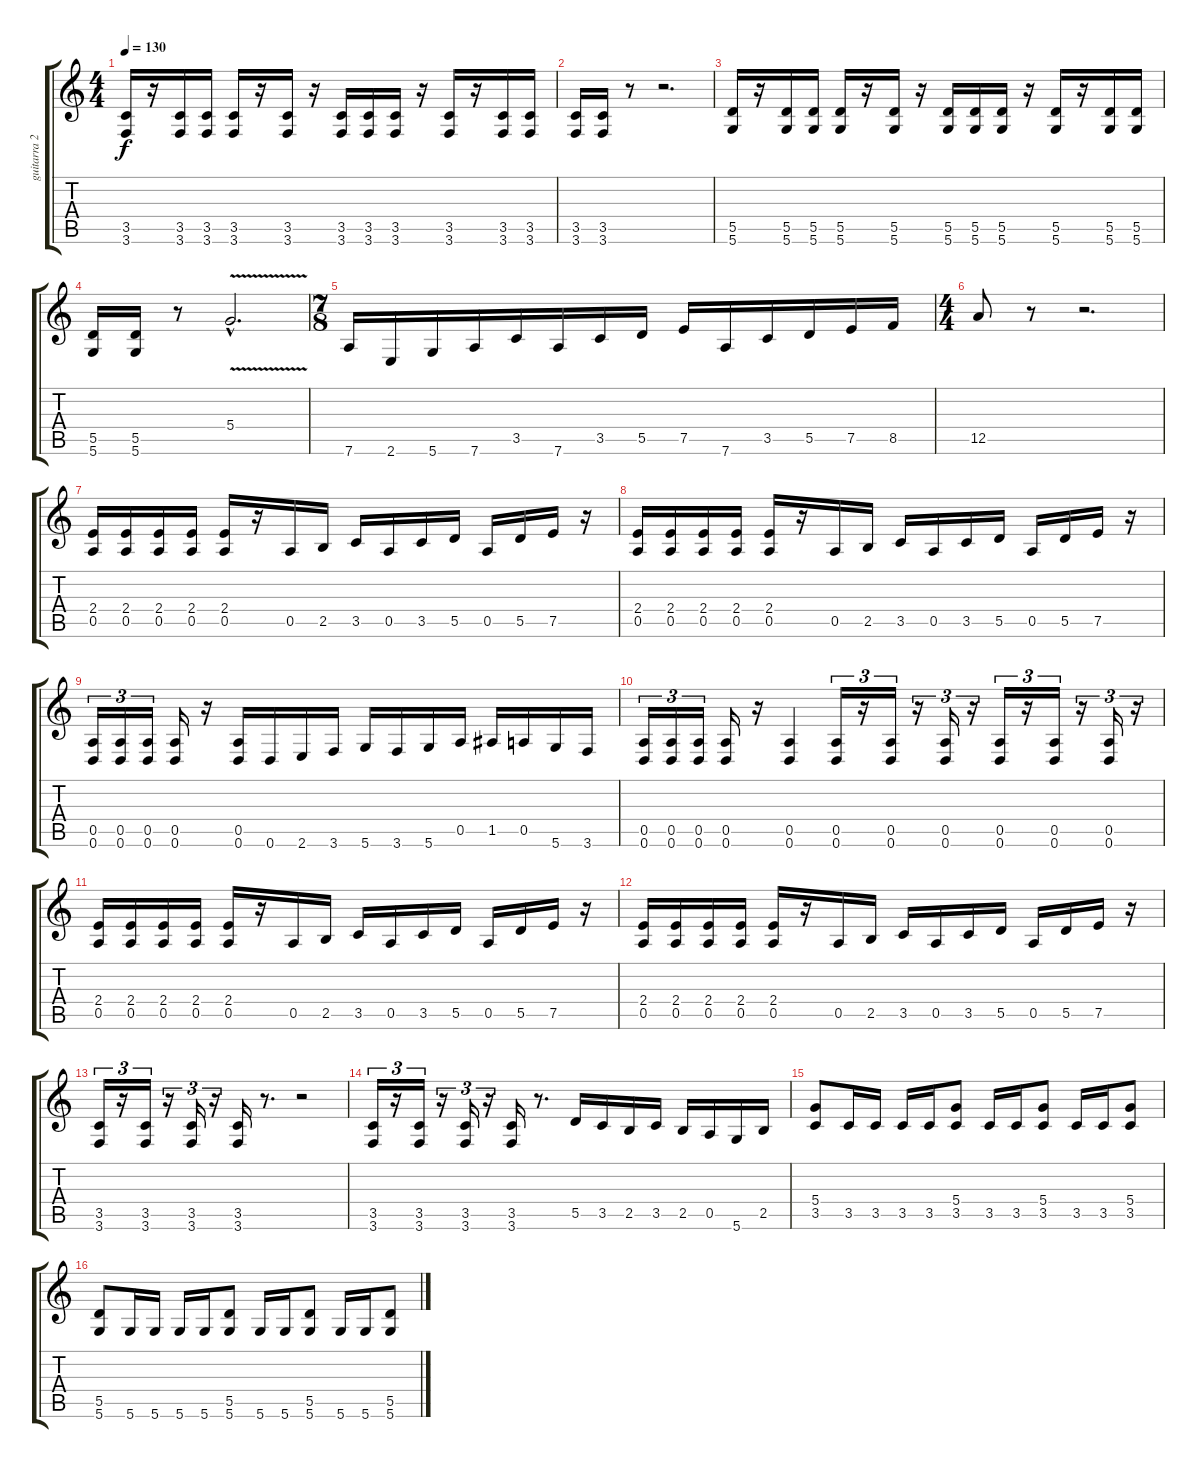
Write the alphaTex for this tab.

\track ("guitarra 2" "guitarra 2") {instrument distortionguitar}
\staff {score tabs}
\tuning (E4 B3 G3 D3 A2 D2) {hide}
\ts (4 4)
\tempo 130
\clef g2
\ks c
(3.5 3.6).16{dy f} r.16 (3.5 3.6).16 (3.5 3.6).16 (3.5 3.6).16 r.16 (3.5 3.6).16 r.16 (3.5 3.6).16 (3.5 3.6).16 (3.5 3.6).16 r.16 (3.5 3.6).16 r.16 (3.5 3.6).16 (3.5 3.6).16 |
(3.5 3.6).16 (3.5 3.6).16 r.8 r.2{d} |
(5.5 5.6).16 r.16 (5.5 5.6).16 (5.5 5.6).16 (5.5 5.6).16 r.16 (5.5 5.6).16 r.16 (5.5 5.6).16 (5.5 5.6).16 (5.5 5.6).16 r.16 (5.5 5.6).16 r.16 (5.5 5.6).16 (5.5 5.6).16 |
(5.5 5.6).16 (5.5 5.6).16 r.8 5.4{v hac}.2{d volume 14 instrument guitarharmonics} |
\ts (7 8)
7.6.16{volume 13 instrument distortionguitar} 2.6.16 5.6.16 7.6.16 3.5.16 7.6.16 3.5.16 5.5.16 7.5.16 7.6.16 3.5.16 5.5.16 7.5.16 8.5.16 |
\ts (4 4)
12.5.8 r.8 r.2{d} |
(2.4 0.5).16 (2.4 0.5).16 (2.4 0.5).16 (2.4 0.5).16 (2.4 0.5).16 r.16 0.5.16 2.5.16 3.5.16 0.5.16 3.5.16 5.5.16 0.5.16 5.5.16 7.5.16 r.16 |
(2.4 0.5).16 (2.4 0.5).16 (2.4 0.5).16 (2.4 0.5).16 (2.4 0.5).16 r.16 0.5.16 2.5.16 3.5.16 0.5.16 3.5.16 5.5.16 0.5.16 5.5.16 7.5.16 r.16 |
(0.5 0.6).16{tu (3 2)} (0.5 0.6).16{tu (3 2)} (0.5 0.6).16{tu (3 2)} (0.5 0.6).16 r.16 (0.5 0.6).16 0.6.16 2.6.16 3.6.16 5.6.16 3.6.16 5.6.16 0.5.16 1.5.16 0.5.16 5.6.16 3.6.16 |
(0.5 0.6).16{tu (3 2)} (0.5 0.6).16{tu (3 2)} (0.5 0.6).16{tu (3 2)} (0.5 0.6).16 r.16 (0.5 0.6).4 (0.5 0.6).16{tu (3 2)} r.16{tu (3 2)} (0.5 0.6).16{tu (3 2)} r.16{tu (3 2)} (0.5 0.6).16{tu (3 2)} r.16{tu (3 2)} (0.5 0.6).16{tu (3 2)} r.16{tu (3 2)} (0.5 0.6).16{tu (3 2)} r.16{tu (3 2)} (0.5 0.6).16{tu (3 2)} r.16{tu (3 2)} |
(2.4 0.5).16 (2.4 0.5).16 (2.4 0.5).16 (2.4 0.5).16 (2.4 0.5).16 r.16 0.5.16 2.5.16 3.5.16 0.5.16 3.5.16 5.5.16 0.5.16 5.5.16 7.5.16 r.16 |
(2.4 0.5).16 (2.4 0.5).16 (2.4 0.5).16 (2.4 0.5).16 (2.4 0.5).16 r.16 0.5.16 2.5.16 3.5.16 0.5.16 3.5.16 5.5.16 0.5.16 5.5.16 7.5.16 r.16 |
(3.5 3.6).16{tu (3 2)} r.16{tu (3 2)} (3.5 3.6).16{tu (3 2)} r.16{tu (3 2)} (3.5 3.6).16{tu (3 2)} r.16{tu (3 2)} (3.5 3.6).16 r.8{d} r.2 |
(3.5 3.6).16{tu (3 2)} r.16{tu (3 2)} (3.5 3.6).16{tu (3 2)} r.16{tu (3 2)} (3.5 3.6).16{tu (3 2)} r.16{tu (3 2)} (3.5 3.6).16 r.8{d} 5.5.16 3.5.16 2.5.16 3.5.16 2.5.16 0.5.16 5.6.16 2.5.16 |
(5.4 3.5).8 3.5.16 3.5.16 3.5.16 3.5.16 (5.4 3.5).8 3.5.16 3.5.16 (5.4 3.5).8 3.5.16 3.5.16 (5.4 3.5).8 |
(5.5 5.6).8 5.6.16 5.6.16 5.6.16 5.6.16 (5.5 5.6).8 5.6.16 5.6.16 (5.5 5.6).8 5.6.16 5.6.16 (5.5 5.6).8
